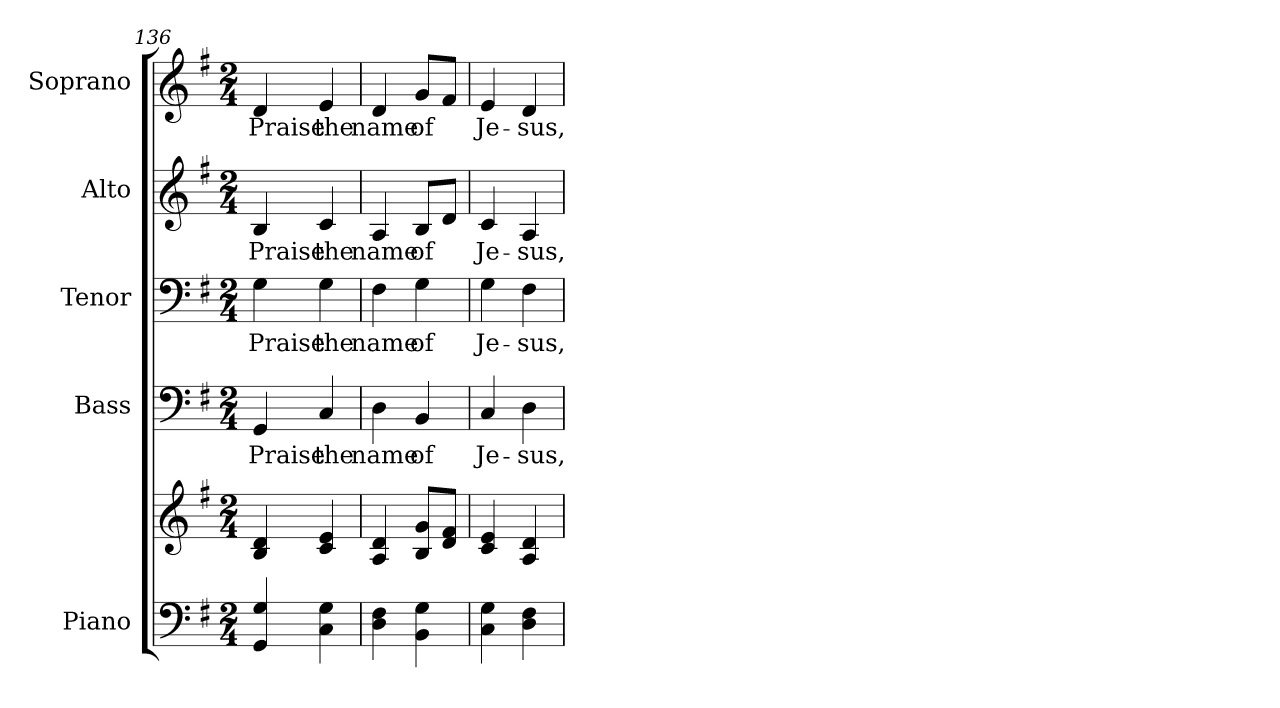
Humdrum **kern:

**kern	**kern	**kern	**text	**kern	**text	**kern	**text	**kern	**text
*part5	*part5	*part4	*part4	*part3	*part3	*part2	*part2	*part1	*part1
*staff6	*staff5	*staff4	*staff4	*staff3	*staff3	*staff2	*staff2	*staff1	*staff1
*I"Piano	*	*I"Bass	*	*I"Tenor	*	*I"Alto	*	*I"Soprano	*
*I'Pno.	*	*I'B.	*	*I'T.	*	*I'A.	*	*I'S.	*
*clefF4	*clefG2	*clefF4	*	*clefF4	*	*clefG2	*	*clefG2	*
*k[f#]	*k[f#]	*k[f#]	*	*k[f#]	*	*k[f#]	*	*k[f#]	*
*G:	*G:	*G:	*	*G:	*	*G:	*	*G:	*
*M2/4	*M2/4	*M2/4	*	*M2/4	*	*M2/4	*	*M2/4	*
=136	=136	=136	=136	=136	=136	=136	=136	=136	=136
!	!	!	!LO:LY:b:color=#000000	!	!	!	!	!	!
!	!	!	!	!	!LO:LY:b:color=#000000	!	!	!	!
!	!	!	!	!	!	!	!LO:LY:b:color=#000000	!	!
!	!	!	!	!	!	!	!	!	!LO:LY:b:color=#000000
4GGi/ 4Gi	4Bi/ 4di	4GGi/	Praise	4Gi\	Praise	4Bi/	Praise	4di/	Praise
!	!	!	!LO:LY:b:color=#000000	!	!	!	!	!	!
!	!	!	!	!	!LO:LY:b:color=#000000	!	!	!	!
!	!	!	!	!	!	!	!LO:LY:b:color=#000000	!	!
!	!	!	!	!	!	!	!	!	!LO:LY:b:color=#000000
4Ci\ 4Gi	4ci/ 4ei	4Ci/	the	4Gi\	the	4ci/	the	4ei/	the
=137	=137	=137	=137	=137	=137	=137	=137	=137	=137
!	!	!	!LO:LY:b:color=#000000	!	!	!	!	!	!
!	!	!	!	!	!LO:LY:b:color=#000000	!	!	!	!
!	!	!	!	!	!	!	!LO:LY:b:color=#000000	!	!
!	!	!	!	!	!	!	!	!	!LO:LY:b:color=#000000
4Di\ 4F#i	4Ai/ 4di	4Di\	name	4F#i\	name	4Ai/	name	4di/	name
!	!	!	!LO:LY:b:color=#000000	!	!	!	!	!	!
!	!	!	!	!	!LO:LY:b:color=#000000	!	!	!	!
!	!	!	!	!	!	!	!LO:LY:b:color=#000000	!	!
!	!	!	!	!	!	!	!	!	!LO:LY:b:color=#000000
4BBi\ 4Gi	8Bi/ 8giL	4BBi/	of	4Gi\	of	8Bi/L	of	8gi/L	of
.	8di/ 8f#iJ	.	.	.	.	8di/J	.	8f#i/J	.
=138	=138	=138	=138	=138	=138	=138	=138	=138	=138
!	!	!	!LO:LY:b:color=#000000	!	!	!	!	!	!
!	!	!	!	!	!LO:LY:b:color=#000000	!	!	!	!
!	!	!	!	!	!	!	!LO:LY:b:color=#000000	!	!
!	!	!	!	!	!	!	!	!	!LO:LY:b:color=#000000
4Ci\ 4Gi	4ci/ 4ei	4Ci/	Je-	4Gi\	Je-	4ci/	Je-	4ei/	Je-
!	!	!	!LO:LY:b:color=#000000	!	!	!	!	!	!
!	!	!	!	!	!LO:LY:b:color=#000000	!	!	!	!
!	!	!	!	!	!	!	!LO:LY:b:color=#000000	!	!
!	!	!	!	!	!	!	!	!	!LO:LY:b:color=#000000
4Di\ 4F#i	4Ai/ 4di	4Di\	-sus,	4F#i\	-sus,	4Ai/	-sus,	4di/	-sus,
=	=	=	=	=	=	=	=	=	=
*-	*-	*-	*-	*-	*-	*-	*-	*-	*-
